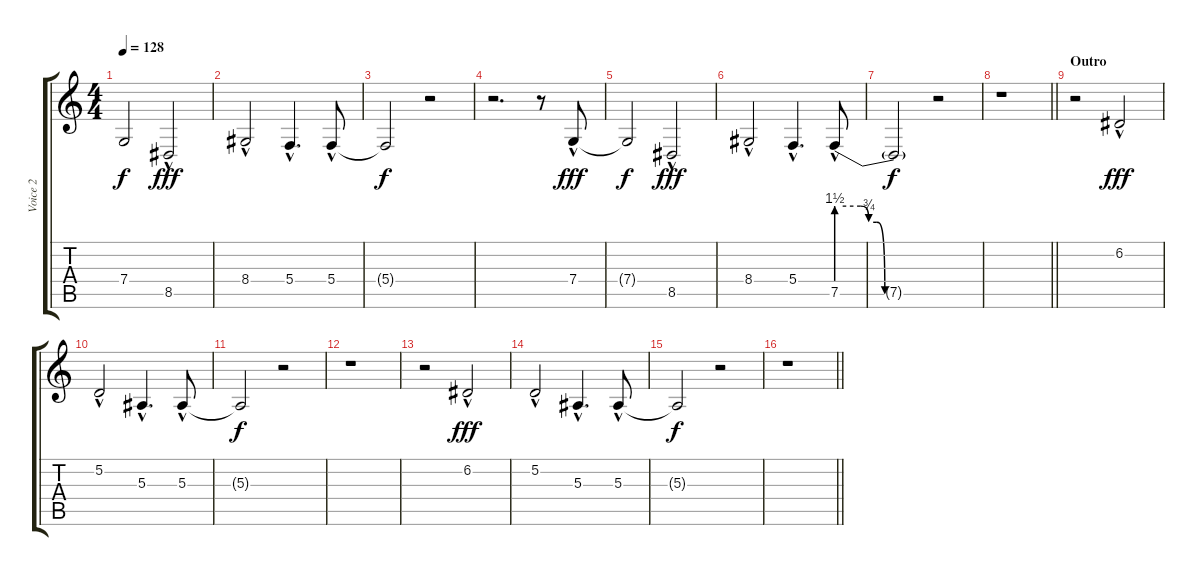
\track ("Voice 2" "Voice 2") {instrument choiraahs}
\staff {score tabs}
\tuning (D4 A3 F3 C3 G2 C2) {hide}
\ts (4 4)
\tempo 128
\clef g2
\ks c
7.4{t}.2{dy f} 8.5{hac}.2{dy fff} |
8.4{hac}.2 5.4{hac}.4{d} 5.4{hac}.8 |
5.4{t}.2{dy f} r.2 |
r.2{d} r.8 7.4{hac}.8{dy fff} |
7.4{t}.2{dy f} 8.5{hac}.2{dy fff} |
8.4{hac}.2 5.4{hac}.4{d} 7.5{be (custom 0 6 15 6 20 3 25 3 30 0 60 0) hac}.8 |
7.5{t}.2{dy f} r.2 |
\barLineRight lightlight
r.1 |
\section ("" "Outro")
r.2{balance 0} 6.2{hac}.2{dy fff} |
5.2{hac}.2 5.3{hac}.4{d} 5.3{hac}.8 |
5.3{t}.2{dy f} r.2 |
r.1 |
r.2 6.2{hac}.2{dy fff} |
5.2{hac}.2 5.3{hac}.4{d} 5.3{hac}.8 |
5.3{t}.2{dy f} r.2 |
\barLineRight lightlight
r.1
